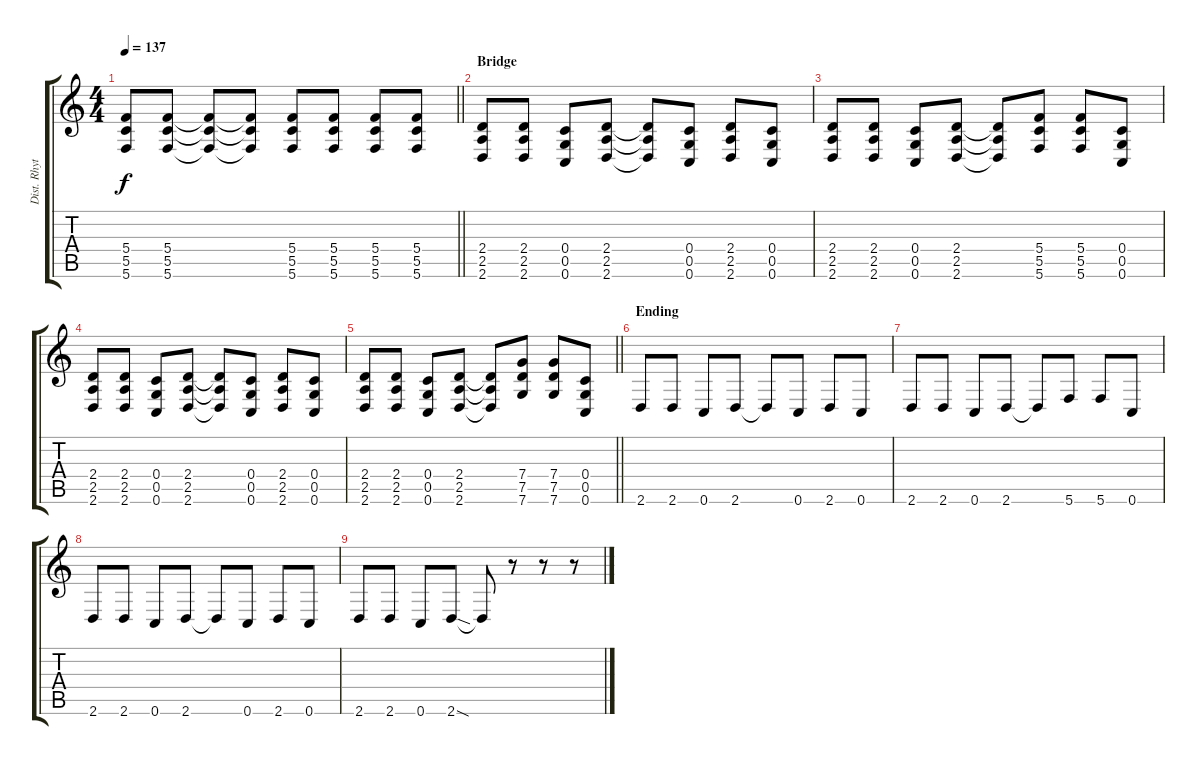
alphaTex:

\track ("Dist. Rhytm Guitar [L]" "Dist. Rhyt") {instrument distortionguitar}
\staff {score tabs}
\tuning (D4 A3 F3 C3 G2 C2) {hide}
\ts (4 4)
\tempo 137
\clef g2
\barLineRight lightlight
\ks c
(5.4{t} 5.5{t} 5.6{t}).8{dy f} (5.4 5.5 5.6).8 (5.4{t} 5.5{t} 5.6{t}).8 (5.4{t} 5.5{t} 5.6{t}).8 (5.4 5.5 5.6).8 (5.4 5.5 5.6).8 (5.4 5.5 5.6).8 (5.4 5.5 5.6).8 |
\section ("" "Bridge")
(2.4 2.5 2.6).8 (2.4 2.5 2.6).8 (0.4 0.5 0.6).8 (2.4 2.5 2.6).8 (2.4{t} 2.5{t} 2.6{t}).8 (0.4 0.5 0.6).8 (2.4 2.5 2.6).8 (0.4 0.5 0.6).8 |
(2.4 2.5 2.6).8 (2.4 2.5 2.6).8 (0.4 0.5 0.6).8 (2.4 2.5 2.6).8 (2.4{t} 2.5{t} 2.6{t}).8 (5.4 5.5 5.6).8 (5.4 5.5 5.6).8 (0.4 0.5 0.6).8 |
(2.4 2.5 2.6).8 (2.4 2.5 2.6).8 (0.4 0.5 0.6).8 (2.4 2.5 2.6).8 (2.4{t} 2.5{t} 2.6{t}).8 (0.4 0.5 0.6).8 (2.4 2.5 2.6).8 (0.4 0.5 0.6).8 |
\barLineRight lightlight
(2.4 2.5 2.6).8 (2.4 2.5 2.6).8 (0.4 0.5 0.6).8 (2.4 2.5 2.6).8 (2.4{t} 2.5{t} 2.6{t}).8 (7.4 7.5 7.6).8 (7.4 7.5 7.6).8 (0.4 0.5 0.6).8 |
\section ("" "Ending")
2.6.8 2.6.8 0.6.8 2.6.8 2.6{t}.8 0.6.8 2.6.8 0.6.8 |
2.6.8 2.6.8 0.6.8 2.6.8 2.6{t}.8 5.6.8 5.6.8 0.6.8 |
2.6.8 2.6.8 0.6.8 2.6.8 2.6{t}.8 0.6.8 2.6.8 0.6.8 |
2.6.8 2.6.8 0.6.8 2.6{sod}.8 2.6{t}.8 r.8 r.8 r.8
